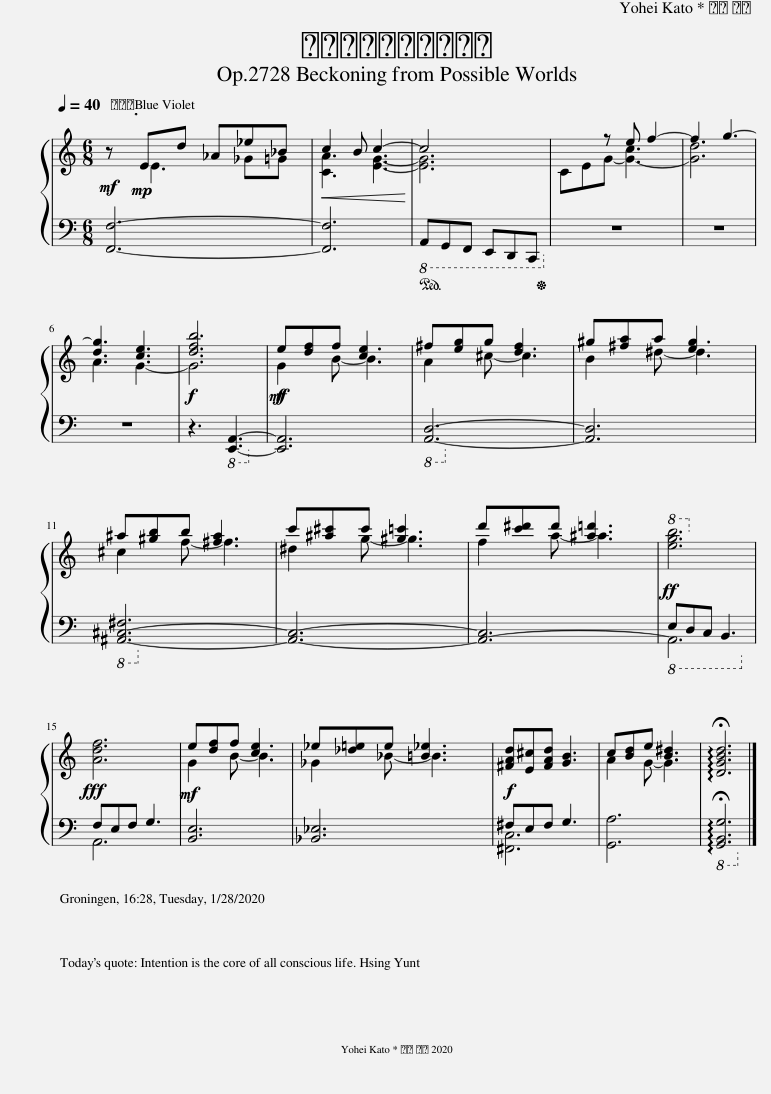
X:1
%%score { ( 1 2 ) | ( 3 4 ) }
L:1/8
Q:1/4=40
M:6/8
I:linebreak $
K:C
V:1 treble
V:2 treble
V:3 bass
V:4 bass
V:1
!mf! z!mp! E3 _G=G |!<(! [CA]3 [EG]3-!<)! | [EG]6 | CEG- [G-c]3 | [Gd]6 |$ %5
 A3 G3- |!f! G6 |!mf!!f! G2 B- B3 | A2 ^c- c3 | B2 ^d- d3 |$ %10
 ^c2 f- f3 | ^d2 g- g3 | f2 a- a3 |!ff!!8va(! [e'g'b']6!8va)! |$!fff! [Adf]6 | %15
!mf! G2 B- B3 | _G2 _B- B3 |!f! [^FAd][E^c][FAd] [GB]3 | A2 G- G3 | !arpeggio!!fermata![DGBd]6 |] %20
V:2
 x Ed _A_e_B | c2 B c3- | c6 | x2 z e f2- | f3 g3- |$ %5
 [dg]3 [ce]3 | [dfb]6 | e[df]f [ce]3 | ^f[eg]g [df]3 | ^g[^fa]a [eg]3 |$ %10
 ^a[^gb]b [^fa]3 | c'[^a^c']c' [^g=c']3 | d'[c'^d']d' [^a=d']3 |!8va(! x6!8va)! |$ x6 | %15
 e[df]f [ce]3 | _e[_d=e]e [=B_e]3 | x6 | c[Bd]e [B^d]3 | x6 |] %20
V:3
 [F,,F,]6- | [F,,F,]6 |!ped!!8vb(! A,,,G,,,F,,, E,,,D,,,C,,,!ped-up!!8vb)! | z6 | z6 |$ %5
 z6 | z3!8vb(! [E,,,A,,,]3-!8vb)! | [E,,A,,]6 |!8vb(! [A,,,D,,]6-!8vb)! | [A,,D,]6 |$ %10
!8vb(! [^A,,,-^C,,-^F,,]6!8vb)! | [A,,C,]6- | [A,,-C,]6 |!8vb(! A,,,6!8vb)! |$ A,,6 | %15
 [B,,E,]6 | [_B,,_E,]6 | [^F,,C,]6 | [G,,A,]6 |!8vb(! !arpeggio!!fermata![G,,,B,,,G,,]6!8vb)! |] %20
V:4
 x6 | x6 |!8vb(! x6!8vb)! | x6 | x6 |$ %5
 x6 | x3!8vb(! x3!8vb)! | x6 |!8vb(! x6!8vb)! | x6 |$ %10
!8vb(! x6!8vb)! | x6 | x6 |!8vb(! E,,D,,C,, B,,,3!8vb)! |$ F,E,F, G,3 | %15
 x6 | x6 | ^F,E,F, G,3 | x6 |!8vb(! x6!8vb)! |] %20
